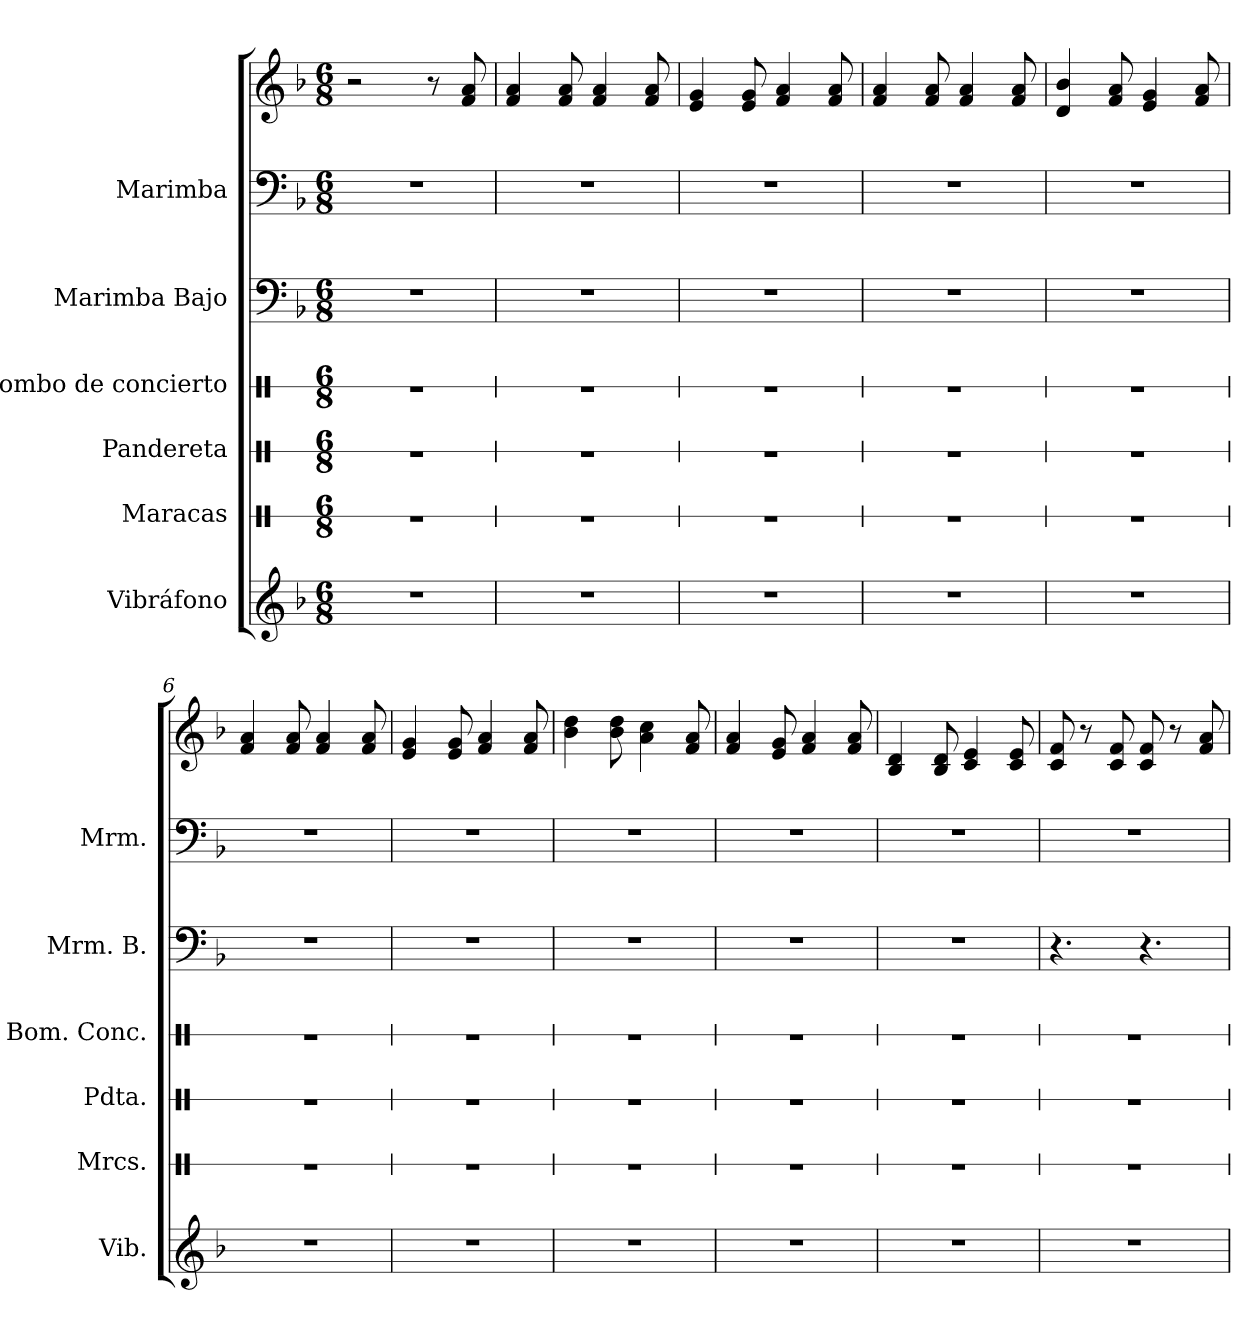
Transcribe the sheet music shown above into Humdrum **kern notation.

**kern	**kern	**kern	**kern	**kern	**kern	**kern
*part6	*part5	*part4	*part3	*part2	*part1	*part1
*staff7	*staff6	*staff5	*staff4	*staff3	*staff2	*staff1
*I"Vibráfono	*I"Maracas	*I"Pandereta	*I"Bombo de concierto	*I"Marimba Bajo	*I"Marimba	*
*I'Vib.	*I'Mrcs.	*I'Pdta.	*I'Bom. Conc.	*I'Mrm. B.	*I'Mrm.	*
*	*stria1	*stria1	*stria1	*	*	*
*clefG2	*clefX	*clefX	*clefX	*clefF4	*clefF4	*clefG2
*k[b-]	*k[]	*k[]	*k[]	*k[b-]	*k[b-]	*k[b-]
*M6/8	*M6/8	*M6/8	*M6/8	*M6/8	*M6/8	*M6/8
*MM90	*MM90	*MM90	*MM90	*MM90	*MM90	*MM90
=1	=1	=1	=1	=1	=1	=1
2.r	2.r	2.r	2.r	2.r	2.r	2r
.	.	.	.	.	.	8r
.	.	.	.	.	.	8f/ 8a/
=2	=2	=2	=2	=2	=2	=2
2.r	2.r	2.r	2.r	2.r	2.r	4f/ 4a/
.	.	.	.	.	.	8f/ 8a/
.	.	.	.	.	.	4f/ 4a/
.	.	.	.	.	.	8f/ 8a/
=3	=3	=3	=3	=3	=3	=3
2.r	2.r	2.r	2.r	2.r	2.r	4e/ 4g/
.	.	.	.	.	.	8e/ 8g/
.	.	.	.	.	.	4f/ 4a/
.	.	.	.	.	.	8f/ 8a/
=4	=4	=4	=4	=4	=4	=4
2.r	2.r	2.r	2.r	2.r	2.r	4f/ 4a/
.	.	.	.	.	.	8f/ 8a/
.	.	.	.	.	.	4f/ 4a/
.	.	.	.	.	.	8f/ 8a/
=5	=5	=5	=5	=5	=5	=5
2.r	2.r	2.r	2.r	2.r	2.r	4d/ 4b-/
.	.	.	.	.	.	8f/ 8a/
.	.	.	.	.	.	4e/ 4g/
.	.	.	.	.	.	8f/ 8a/
=6	=6	=6	=6	=6	=6	=6
2.r	2.r	2.r	2.r	2.r	2.r	4f/ 4a/
.	.	.	.	.	.	8f/ 8a/
.	.	.	.	.	.	4f/ 4a/
.	.	.	.	.	.	8f/ 8a/
!!LO:LB:g=z
=7	=7	=7	=7	=7	=7	=7
2.r	2.r	2.r	2.r	2.r	2.r	4e/ 4g/
.	.	.	.	.	.	8e/ 8g/
.	.	.	.	.	.	4f/ 4a/
.	.	.	.	.	.	8f/ 8a/
=8	=8	=8	=8	=8	=8	=8
2.r	2.r	2.r	2.r	2.r	2.r	4b-\ 4dd\
.	.	.	.	.	.	8b-\ 8dd\
.	.	.	.	.	.	4a\ 4cc\
.	.	.	.	.	.	8f/ 8a/
=9	=9	=9	=9	=9	=9	=9
2.r	2.r	2.r	2.r	2.r	2.r	4f/ 4a/
.	.	.	.	.	.	8e/ 8g/
.	.	.	.	.	.	4f/ 4a/
.	.	.	.	.	.	8f/ 8a/
=10	=10	=10	=10	=10	=10	=10
2.r	2.r	2.r	2.r	2.r	2.r	4B-/ 4d/
.	.	.	.	.	.	8B-/ 8d/
.	.	.	.	.	.	4c/ 4e/
.	.	.	.	.	.	8c/ 8e/
=11	=11	=11	=11	=11	=11	=11
2.r	2.r	2.r	2.r	4.r	2.r	8c/ 8f/
.	.	.	.	.	.	8r
.	.	.	.	.	.	8c/ 8f/
.	.	.	.	4.r	.	8c/ 8f/
.	.	.	.	.	.	8r
.	.	.	.	.	.	8f/ 8a/
=	=	=	=	=	=	=
*-	*-	*-	*-	*-	*-	*-
